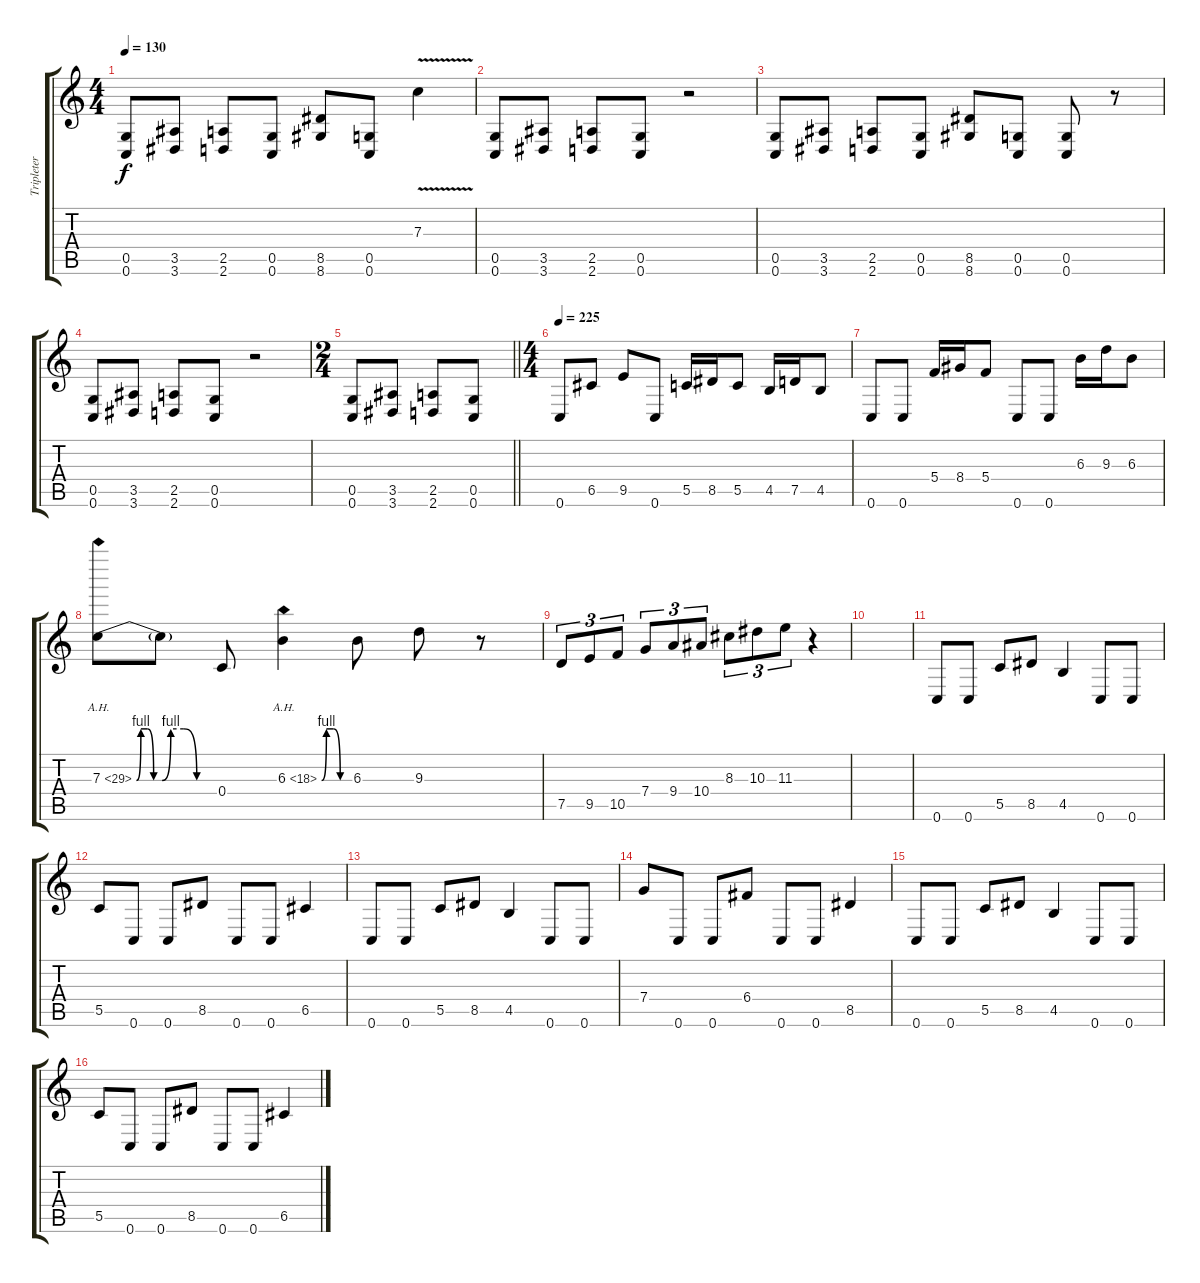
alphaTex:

\track ("Tripleter" "Tripleter") {mute instrument overdrivenguitar}
\staff {score tabs}
\tuning (D4 A3 F3 C3 G2 C2) {hide}
\ts (4 4)
\tempo 130
\clef g2
\ks c
(0.5 0.6).8{dy f} (3.5 3.6).8 (2.5 2.6).8 (0.5 0.6).8 (8.5 8.6).8 (0.5 0.6).8 7.3{v}.4 |
(0.5 0.6).8 (3.5 3.6).8 (2.5 2.6).8 (0.5 0.6).8 r.2 |
(0.5 0.6).8 (3.5 3.6).8 (2.5 2.6).8 (0.5 0.6).8 (8.5 8.6).8 (0.5 0.6).8 (0.5 0.6).8 r.8 |
(0.5 0.6).8 (3.5 3.6).8 (2.5 2.6).8 (0.5 0.6).8 r.2 |
\ts (2 4)
\barLineRight lightlight
(0.5 0.6).8 (3.5 3.6).8 (2.5 2.6).8 (0.5 0.6).8 |
\ts (4 4)
\tempo 225
0.6.8 6.5.8 9.5.8 0.6.8 5.5.16 8.5.16 5.5.8 4.5.16 7.5.16 4.5.8 |
0.6.8 0.6.8 5.4.16 8.4.16 5.4.8 0.6.8 0.6.8 6.3.16 9.3.16 6.3.8 |
7.3{be (custom 0 0 10 4 25 4 40 0 60 0) ah 22}.8 7.3{be (custom 0 0 10 4 25 4 40 0 60 0) t}.8 0.4.8 6.3{be (custom 0 0 10 4 25 4 40 0 60 0) ah 12}.4 6.3.8 9.3.8 r.8 |
7.5.8{tu (3 2)} 9.5.8{tu (3 2)} 10.5.8{tu (3 2)} 7.4.8{tu (3 2)} 9.4.8{tu (3 2)} 10.4.8{tu (3 2)} 8.3.8{tu (3 2)} 10.3.8{tu (3 2)} 11.3.8{tu (3 2)} r.4 |
|
0.6.8 0.6.8 5.5.8 8.5.8 4.5.4 0.6.8 0.6.8 |
5.5.8 0.6.8 0.6.8 8.5.8 0.6.8 0.6.8 6.5.4 |
0.6.8 0.6.8 5.5.8 8.5.8 4.5.4 0.6.8 0.6.8 |
7.4.8 0.6.8 0.6.8 6.4.8 0.6.8 0.6.8 8.5.4 |
0.6.8 0.6.8 5.5.8 8.5.8 4.5.4 0.6.8 0.6.8 |
5.5.8 0.6.8 0.6.8 8.5.8 0.6.8 0.6.8 6.5.4
